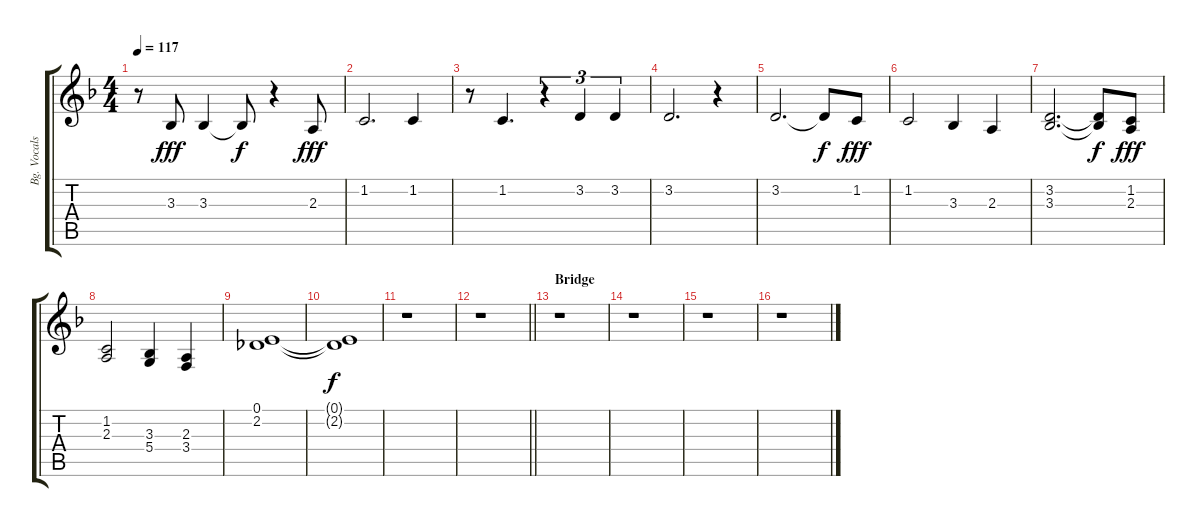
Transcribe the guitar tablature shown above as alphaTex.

\track ("Bg. Vocals" "Bg. Vocals") {instrument choiraahs}
\staff {score tabs}
\tuning (E4 B3 G3 D3 A2 E2) {hide}
\ts (4 4)
\tempo 117
\clef g2
\ks f
r.8{dy fff} 3.3.8 3.3.4 3.3{t}.8{dy f} r.4 2.3.8{dy fff} |
1.2.2{d} 1.2.4 |
r.8 1.2.4{d} r.4{tu (3 2)} 3.2.4{tu (3 2)} 3.2.4{tu (3 2)} |
3.2.2{d} r.4 |
3.2.2{d} 3.2{t}.8{dy f} 1.2.8{dy fff} |
1.2.2 3.3.4 2.3.4 |
(3.2 3.3).2{d} (3.2{t} 3.3{t}).8{dy f} (1.2 2.3).8{dy fff} |
(1.2 2.3).2 (3.3 5.4).4 (2.3 3.4).4 |
(0.1 2.2).1 |
(0.1{t} 2.2{t}).1{dy f} |
r.1 |
\barLineRight lightlight
r.1 |
\section ("" "Bridge")
r.1 |
r.1 |
r.1 |
r.1
